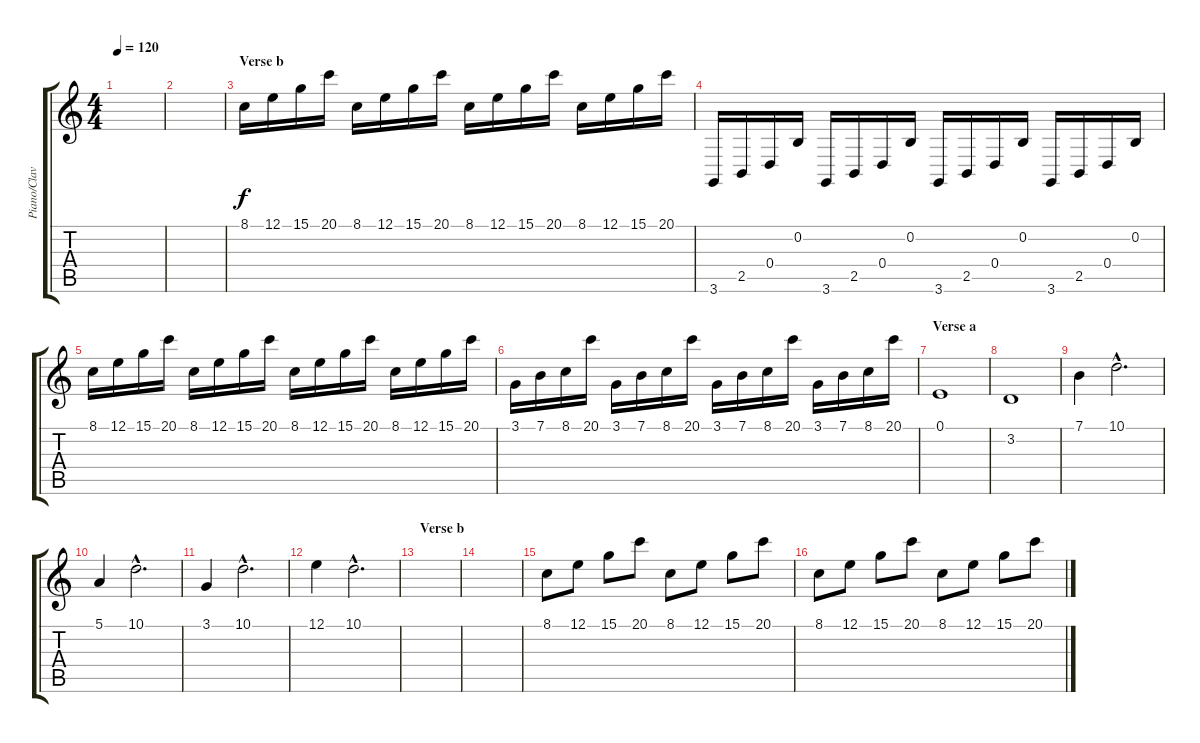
\track ("Piano/Clavier" "Piano/Clav") {instrument acousticgrandpiano}
\staff {score tabs}
\tuning (E4 B3 G3 D3 A2 E2) {hide}
\ts (4 4)
\section ("" "")
\tempo 120
\clef g2
\ks c
|
|
\section ("" "Verse b")
8.1.16 12.1.16 15.1.16 20.1.16 8.1.16 12.1.16 15.1.16 20.1.16 8.1.16 12.1.16 15.1.16 20.1.16 8.1.16 12.1.16 15.1.16 20.1.16 |
3.6.16 2.5.16 0.4.16 0.2.16 3.6.16 2.5.16 0.4.16 0.2.16 3.6.16 2.5.16 0.4.16 0.2.16 3.6.16 2.5.16 0.4.16 0.2.16 |
8.1.16 12.1.16 15.1.16 20.1.16 8.1.16 12.1.16 15.1.16 20.1.16 8.1.16 12.1.16 15.1.16 20.1.16 8.1.16 12.1.16 15.1.16 20.1.16 |
3.1.16 7.1.16 8.1.16 20.1.16 3.1.16 7.1.16 8.1.16 20.1.16 3.1.16 7.1.16 8.1.16 20.1.16 3.1.16 7.1.16 8.1.16 20.1.16 |
\section ("" "Verse a")
0.1.1 |
3.2.1 |
7.1.4 10.1{hac}.2{d} |
5.1.4 10.1{hac}.2{d} |
3.1.4 10.1{hac}.2{d} |
12.1.4 10.1{hac}.2{d} |
\section ("" "Verse b")
|
|
8.1.8 12.1.8 15.1.8 20.1.8 8.1.8 12.1.8 15.1.8 20.1.8 |
8.1.8 12.1.8 15.1.8 20.1.8 8.1.8 12.1.8 15.1.8 20.1.8
